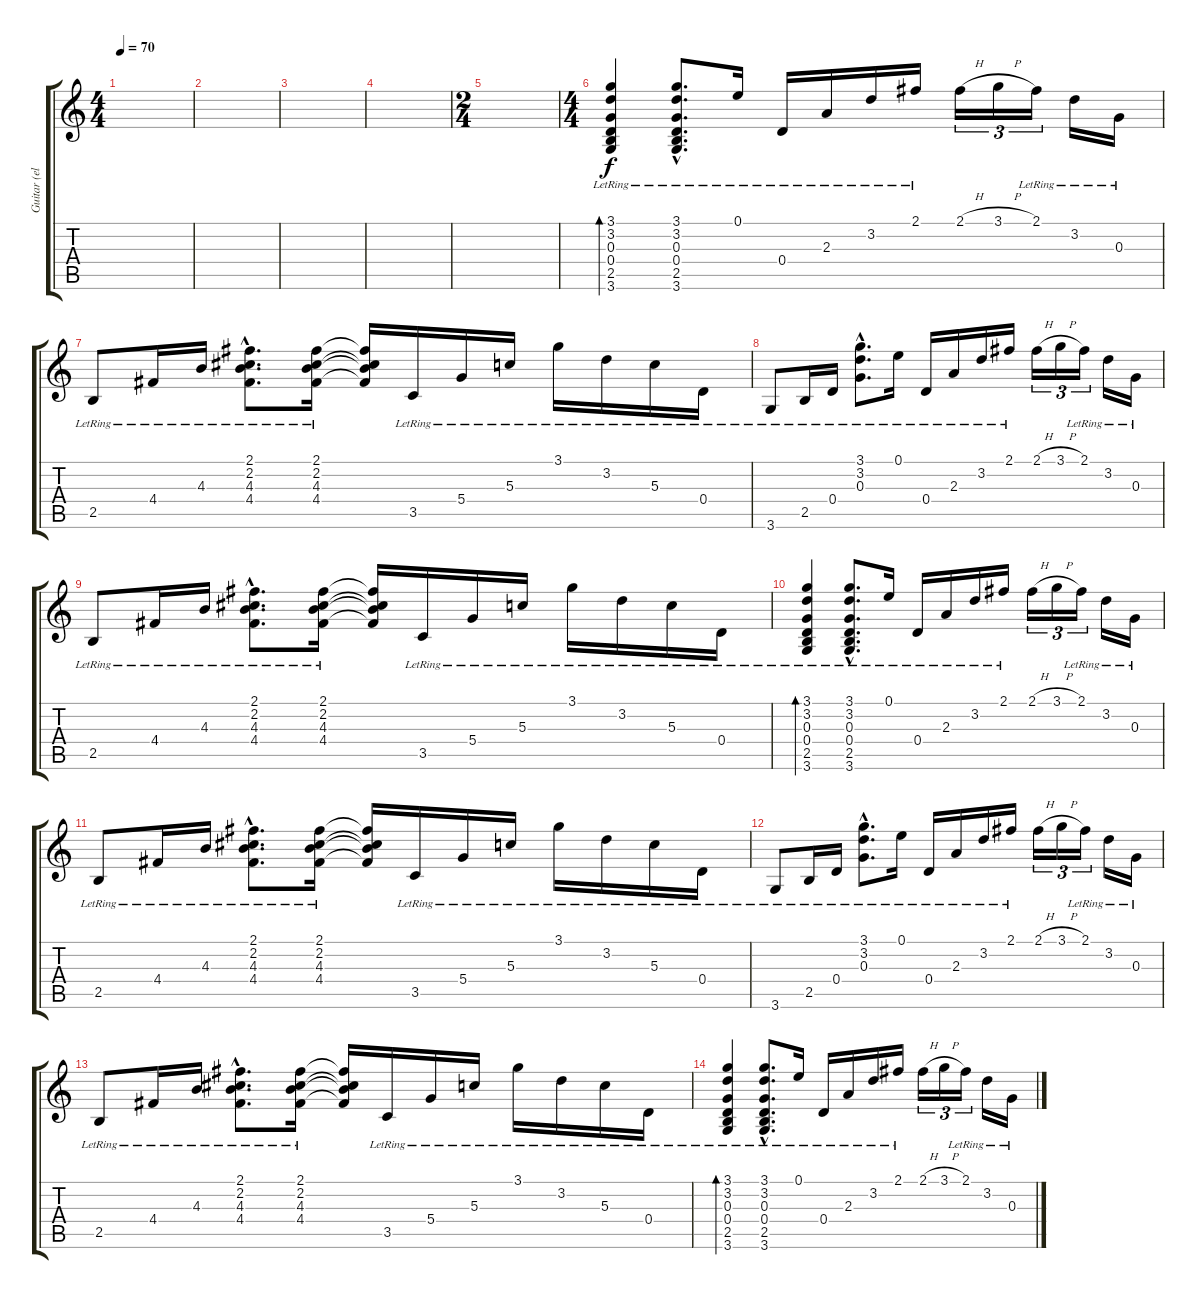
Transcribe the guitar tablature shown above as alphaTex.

\track ("Guitar (elec. distortion)" "Guitar (el") {instrument electricguitarclean}
\staff {score tabs}
\tuning (E4 B3 G3 D3 A2 E2) {hide}
\ts (4 4)
\tempo 70
\clef g2
\ks c
|
|
|
|
\ts (2 4)
|
\ts (4 4)
(3.1{lr} 3.2{lr} 0.3{lr} 0.4{lr} 2.5{lr} 3.6{lr}).4{bd 60} (3.1{hac lr} 3.2{hac lr} 0.3{hac lr} 0.4{hac lr} 2.5{hac lr} 3.6{hac lr}).8{d} 0.1{lr}.16 0.4{lr}.16 2.3{lr}.16 3.2{lr}.16 2.1{lr}.16 2.1{h}.16{tu (3 2)} 3.1{h}.16{tu (3 2)} 2.1{lr}.16{tu (3 2)} 3.2{lr}.16 0.3{lr}.16 |
2.5{lr}.8 4.4{lr}.16 4.3{lr}.16 (2.1{hac lr} 2.2{hac lr} 4.3{hac lr} 4.4{hac lr}).8{d} (2.1{lr} 2.2{lr} 4.3{lr} 4.4{lr}).16 (2.1{t} 2.2{t} 4.3{t} 4.4{t}).16 3.5{lr}.16 5.4{lr}.16 5.3{lr}.16 3.1{lr}.16 3.2{lr}.16 5.3{lr}.16 0.4{lr}.16 |
3.6{lr}.8 2.5{lr}.16 0.4{lr}.16 (3.1{hac lr} 3.2{hac lr} 0.3{hac lr}).8{d} 0.1{lr}.16 0.4{lr}.16 2.3{lr}.16 3.2{lr}.16 2.1{lr}.16 2.1{h}.16{tu (3 2)} 3.1{h}.16{tu (3 2)} 2.1{lr}.16{tu (3 2)} 3.2{lr}.16 0.3{lr}.16 |
2.5{lr}.8 4.4{lr}.16 4.3{lr}.16 (2.1{hac lr} 2.2{hac lr} 4.3{hac lr} 4.4{hac lr}).8{d} (2.1{lr} 2.2{lr} 4.3{lr} 4.4{lr}).16 (2.1{t} 2.2{t} 4.3{t} 4.4{t}).16 3.5{lr}.16 5.4{lr}.16 5.3{lr}.16 3.1{lr}.16 3.2{lr}.16 5.3{lr}.16 0.4{lr}.16 |
(3.1{lr} 3.2{lr} 0.3{lr} 0.4{lr} 2.5{lr} 3.6{lr}).4{bd 60} (3.1{hac lr} 3.2{hac lr} 0.3{hac lr} 0.4{hac lr} 2.5{hac lr} 3.6{hac lr}).8{d} 0.1{lr}.16 0.4{lr}.16 2.3{lr}.16 3.2{lr}.16 2.1{lr}.16 2.1{h}.16{tu (3 2)} 3.1{h}.16{tu (3 2)} 2.1{lr}.16{tu (3 2)} 3.2{lr}.16 0.3{lr}.16 |
2.5{lr}.8 4.4{lr}.16 4.3{lr}.16 (2.1{hac lr} 2.2{hac lr} 4.3{hac lr} 4.4{hac lr}).8{d} (2.1{lr} 2.2{lr} 4.3{lr} 4.4{lr}).16 (2.1{t} 2.2{t} 4.3{t} 4.4{t}).16 3.5{lr}.16 5.4{lr}.16 5.3{lr}.16 3.1{lr}.16 3.2{lr}.16 5.3{lr}.16 0.4{lr}.16 |
3.6{lr}.8 2.5{lr}.16 0.4{lr}.16 (3.1{hac lr} 3.2{hac lr} 0.3{hac lr}).8{d} 0.1{lr}.16 0.4{lr}.16 2.3{lr}.16 3.2{lr}.16 2.1{lr}.16 2.1{h}.16{tu (3 2)} 3.1{h}.16{tu (3 2)} 2.1{lr}.16{tu (3 2)} 3.2{lr}.16 0.3{lr}.16 |
2.5{lr}.8 4.4{lr}.16 4.3{lr}.16 (2.1{hac lr} 2.2{hac lr} 4.3{hac lr} 4.4{hac lr}).8{d} (2.1{lr} 2.2{lr} 4.3{lr} 4.4{lr}).16 (2.1{t} 2.2{t} 4.3{t} 4.4{t}).16 3.5{lr}.16 5.4{lr}.16 5.3{lr}.16 3.1{lr}.16 3.2{lr}.16 5.3{lr}.16 0.4{lr}.16 |
(3.1{lr} 3.2{lr} 0.3{lr} 0.4{lr} 2.5{lr} 3.6{lr}).4{bd 60} (3.1{hac lr} 3.2{hac lr} 0.3{hac lr} 0.4{hac lr} 2.5{hac lr} 3.6{hac lr}).8{d} 0.1{lr}.16 0.4{lr}.16 2.3{lr}.16 3.2{lr}.16 2.1{lr}.16 2.1{h}.16{tu (3 2)} 3.1{h}.16{tu (3 2)} 2.1{lr}.16{tu (3 2)} 3.2{lr}.16 0.3{lr}.16
